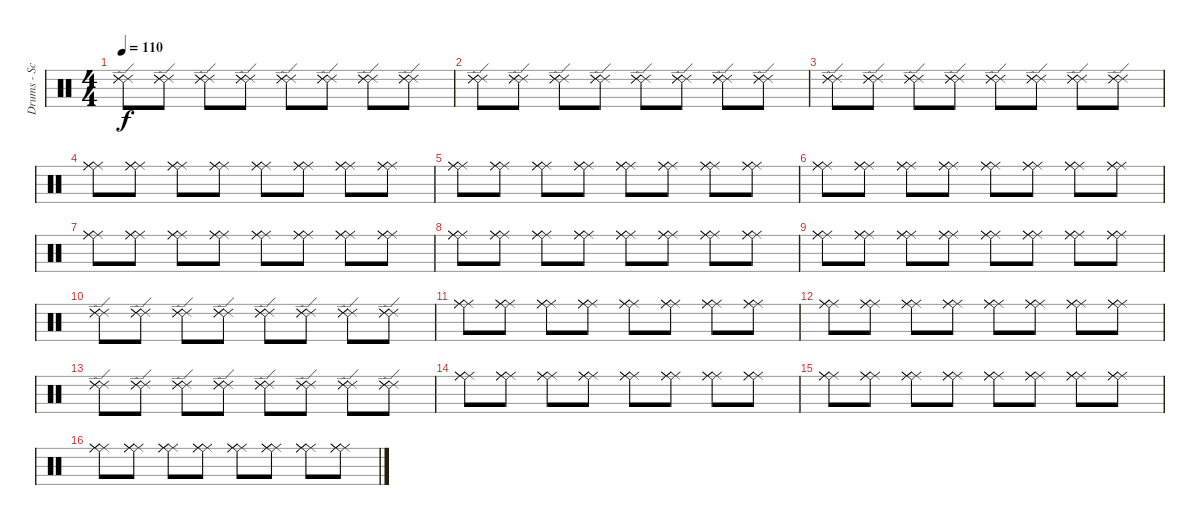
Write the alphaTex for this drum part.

\track ("Drums - Scott" "Drums - Sc") {instrument percussion}
\staff {score}
\articulation defaults
\ts (4 4)
\tempo 110
\tempo 140
\tempo 110
\clef neutral
\ks c
("Ride (edge) 2" "Ride (edge) 2" "Ride (edge) 2").8{dy f} ("Ride (edge) 2" "Ride (edge) 2" "Ride (edge) 2").8 ("Ride (edge) 2" "Ride (edge) 2" "Ride (edge) 2").8 ("Ride (edge) 2" "Ride (edge) 2" "Ride (edge) 2").8 ("Ride (edge) 2" "Ride (edge) 2" "Ride (edge) 2").8 ("Ride (edge) 2" "Ride (edge) 2" "Ride (edge) 2").8 ("Ride (edge) 2" "Ride (edge) 2" "Ride (edge) 2").8 ("Ride (edge) 2" "Ride (edge) 2" "Ride (edge) 2").8 |
("Ride (edge) 2" "Ride (edge) 2" "Ride (edge) 2").8 ("Ride (edge) 2" "Ride (edge) 2" "Ride (edge) 2").8 ("Ride (edge) 2" "Ride (edge) 2" "Ride (edge) 2").8 ("Ride (edge) 2" "Ride (edge) 2" "Ride (edge) 2").8 ("Ride (edge) 2" "Ride (edge) 2" "Ride (edge) 2").8 ("Ride (edge) 2" "Ride (edge) 2" "Ride (edge) 2").8 ("Ride (edge) 2" "Ride (edge) 2" "Ride (edge) 2").8 ("Ride (edge) 2" "Ride (edge) 2" "Ride (edge) 2").8 |
("Ride (edge) 2" "Ride (edge) 2" "Ride (edge) 2").8 ("Ride (edge) 2" "Ride (edge) 2" "Ride (edge) 2").8 ("Ride (edge) 2" "Ride (edge) 2" "Ride (edge) 2").8 ("Ride (edge) 2" "Ride (edge) 2" "Ride (edge) 2").8 ("Ride (edge) 2" "Ride (edge) 2" "Ride (edge) 2").8 ("Ride (edge) 2" "Ride (edge) 2" "Ride (edge) 2").8 ("Ride (edge) 2" "Ride (edge) 2" "Ride (edge) 2").8 ("Ride (edge) 2" "Ride (edge) 2" "Ride (edge) 2").8 |
("Ride (middle)" "Ride (middle)" "Ride (middle)").8 ("Ride (middle)" "Ride (middle)" "Ride (middle)").8 ("Ride (middle)" "Ride (middle)" "Ride (middle)").8 ("Ride (middle)" "Ride (middle)" "Ride (middle)").8 ("Ride (middle)" "Ride (middle)" "Ride (middle)").8 ("Ride (middle)" "Ride (middle)" "Ride (middle)").8 ("Ride (middle)" "Ride (middle)" "Ride (middle)").8 ("Ride (middle)" "Ride (middle)" "Ride (middle)").8 |
("Ride (middle)" "Ride (middle)" "Ride (middle)").8 ("Ride (middle)" "Ride (middle)" "Ride (middle)").8 ("Ride (middle)" "Ride (middle)" "Ride (middle)").8 ("Ride (middle)" "Ride (middle)" "Ride (middle)").8 ("Ride (middle)" "Ride (middle)" "Ride (middle)").8 ("Ride (middle)" "Ride (middle)" "Ride (middle)").8 ("Ride (middle)" "Ride (middle)" "Ride (middle)").8 ("Ride (middle)" "Ride (middle)" "Ride (middle)").8 |
("Ride (middle)" "Ride (middle)" "Ride (middle)").8 ("Ride (middle)" "Ride (middle)" "Ride (middle)").8 ("Ride (middle)" "Ride (middle)" "Ride (middle)").8 ("Ride (middle)" "Ride (middle)" "Ride (middle)").8 ("Ride (middle)" "Ride (middle)" "Ride (middle)").8 ("Ride (middle)" "Ride (middle)" "Ride (middle)").8 ("Ride (middle)" "Ride (middle)" "Ride (middle)").8 ("Ride (middle)" "Ride (middle)" "Ride (middle)").8 |
("Ride (middle)" "Ride (middle)" "Ride (middle)").8 ("Ride (middle)" "Ride (middle)" "Ride (middle)").8 ("Ride (middle)" "Ride (middle)" "Ride (middle)").8 ("Ride (middle)" "Ride (middle)" "Ride (middle)").8 ("Ride (middle)" "Ride (middle)" "Ride (middle)").8 ("Ride (middle)" "Ride (middle)" "Ride (middle)").8 ("Ride (middle)" "Ride (middle)" "Ride (middle)").8 ("Ride (middle)" "Ride (middle)" "Ride (middle)").8 |
("Ride (middle)" "Ride (middle)" "Ride (middle)").8 ("Ride (middle)" "Ride (middle)" "Ride (middle)").8 ("Ride (middle)" "Ride (middle)" "Ride (middle)").8 ("Ride (middle)" "Ride (middle)" "Ride (middle)").8 ("Ride (middle)" "Ride (middle)" "Ride (middle)").8 ("Ride (middle)" "Ride (middle)" "Ride (middle)").8 ("Ride (middle)" "Ride (middle)" "Ride (middle)").8 ("Ride (middle)" "Ride (middle)" "Ride (middle)").8 |
("Ride (middle)" "Ride (middle)" "Ride (middle)").8 ("Ride (middle)" "Ride (middle)" "Ride (middle)").8 ("Ride (middle)" "Ride (middle)" "Ride (middle)").8 ("Ride (middle)" "Ride (middle)" "Ride (middle)").8 ("Ride (middle)" "Ride (middle)" "Ride (middle)").8 ("Ride (middle)" "Ride (middle)" "Ride (middle)").8 ("Ride (middle)" "Ride (middle)" "Ride (middle)").8 ("Ride (middle)" "Ride (middle)" "Ride (middle)").8 |
("Ride (edge) 2" "Ride (edge) 2" "Ride (edge) 2").8 ("Ride (edge) 2" "Ride (edge) 2" "Ride (edge) 2").8 ("Ride (edge) 2" "Ride (edge) 2" "Ride (edge) 2").8 ("Ride (edge) 2" "Ride (edge) 2" "Ride (edge) 2").8 ("Ride (edge) 2" "Ride (edge) 2" "Ride (edge) 2").8 ("Ride (edge) 2" "Ride (edge) 2" "Ride (edge) 2").8 ("Ride (edge) 2" "Ride (edge) 2" "Ride (edge) 2").8 ("Ride (edge) 2" "Ride (edge) 2" "Ride (edge) 2").8 |
("Ride (middle)" "Ride (middle)" "Ride (middle)").8 ("Ride (middle)" "Ride (middle)" "Ride (middle)").8 ("Ride (middle)" "Ride (middle)" "Ride (middle)").8 ("Ride (middle)" "Ride (middle)" "Ride (middle)").8 ("Ride (middle)" "Ride (middle)" "Ride (middle)").8 ("Ride (middle)" "Ride (middle)" "Ride (middle)").8 ("Ride (middle)" "Ride (middle)" "Ride (middle)").8 ("Ride (middle)" "Ride (middle)" "Ride (middle)").8 |
("Ride (middle)" "Ride (middle)" "Ride (middle)").8 ("Ride (middle)" "Ride (middle)" "Ride (middle)").8 ("Ride (middle)" "Ride (middle)" "Ride (middle)").8 ("Ride (middle)" "Ride (middle)" "Ride (middle)").8 ("Ride (middle)" "Ride (middle)" "Ride (middle)").8 ("Ride (middle)" "Ride (middle)" "Ride (middle)").8 ("Ride (middle)" "Ride (middle)" "Ride (middle)").8 ("Ride (middle)" "Ride (middle)" "Ride (middle)").8 |
("Ride (edge) 2" "Ride (edge) 2" "Ride (edge) 2").8 ("Ride (edge) 2" "Ride (edge) 2" "Ride (edge) 2").8 ("Ride (edge) 2" "Ride (edge) 2" "Ride (edge) 2").8 ("Ride (edge) 2" "Ride (edge) 2" "Ride (edge) 2").8 ("Ride (edge) 2" "Ride (edge) 2" "Ride (edge) 2").8 ("Ride (edge) 2" "Ride (edge) 2" "Ride (edge) 2").8 ("Ride (edge) 2" "Ride (edge) 2" "Ride (edge) 2").8 ("Ride (edge) 2" "Ride (edge) 2" "Ride (edge) 2").8 |
("Ride (middle)" "Ride (middle)" "Ride (middle)").8 ("Ride (middle)" "Ride (middle)" "Ride (middle)").8 ("Ride (middle)" "Ride (middle)" "Ride (middle)").8 ("Ride (middle)" "Ride (middle)" "Ride (middle)").8 ("Ride (middle)" "Ride (middle)" "Ride (middle)").8 ("Ride (middle)" "Ride (middle)" "Ride (middle)").8 ("Ride (middle)" "Ride (middle)" "Ride (middle)").8 ("Ride (middle)" "Ride (middle)" "Ride (middle)").8 |
("Ride (middle)" "Ride (middle)" "Ride (middle)").8 ("Ride (middle)" "Ride (middle)" "Ride (middle)").8 ("Ride (middle)" "Ride (middle)" "Ride (middle)").8 ("Ride (middle)" "Ride (middle)" "Ride (middle)").8 ("Ride (middle)" "Ride (middle)" "Ride (middle)").8 ("Ride (middle)" "Ride (middle)" "Ride (middle)").8 ("Ride (middle)" "Ride (middle)" "Ride (middle)").8 ("Ride (middle)" "Ride (middle)" "Ride (middle)").8 |
("Ride (middle)" "Ride (middle)" "Ride (middle)").8 ("Ride (middle)" "Ride (middle)" "Ride (middle)").8 ("Ride (middle)" "Ride (middle)" "Ride (middle)").8 ("Ride (middle)" "Ride (middle)" "Ride (middle)").8 ("Ride (middle)" "Ride (middle)" "Ride (middle)").8 ("Ride (middle)" "Ride (middle)" "Ride (middle)").8 ("Ride (middle)" "Ride (middle)" "Ride (middle)").8 ("Ride (middle)" "Ride (middle)" "Ride (middle)").8
